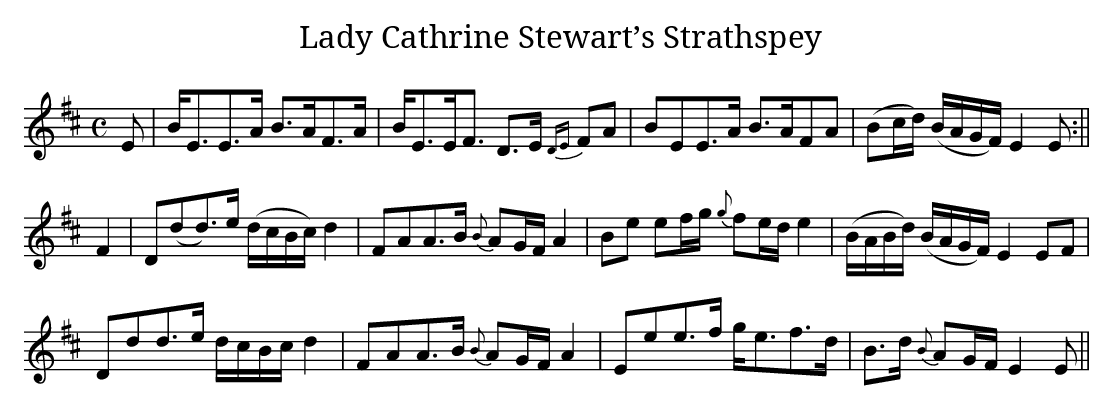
X:1
T:Lady Cathrine Stewart’s Strathspey
M:C
L:1/8
K:Edor
E|B<EE>A B>AF>A|B<EE<F D>E {DE}FA|BEE>A B>AFA|(Bc/d/) (B/A/G/F/) E2 E:||
F2|D(dd>)e (d/c/B/c/) d2|FAA>B {B}AG/F/ A2|Be ef/g/ {g}fe/d/ e2|(B/A/B/d/) (B/A/G/F/) E2 EF|
Ddd>e d/c/B/c/ d2|FAA>B {B}AG/F/ A2|Eee>f g<ef>d|B>d {B}AG/F/ E2 E||
